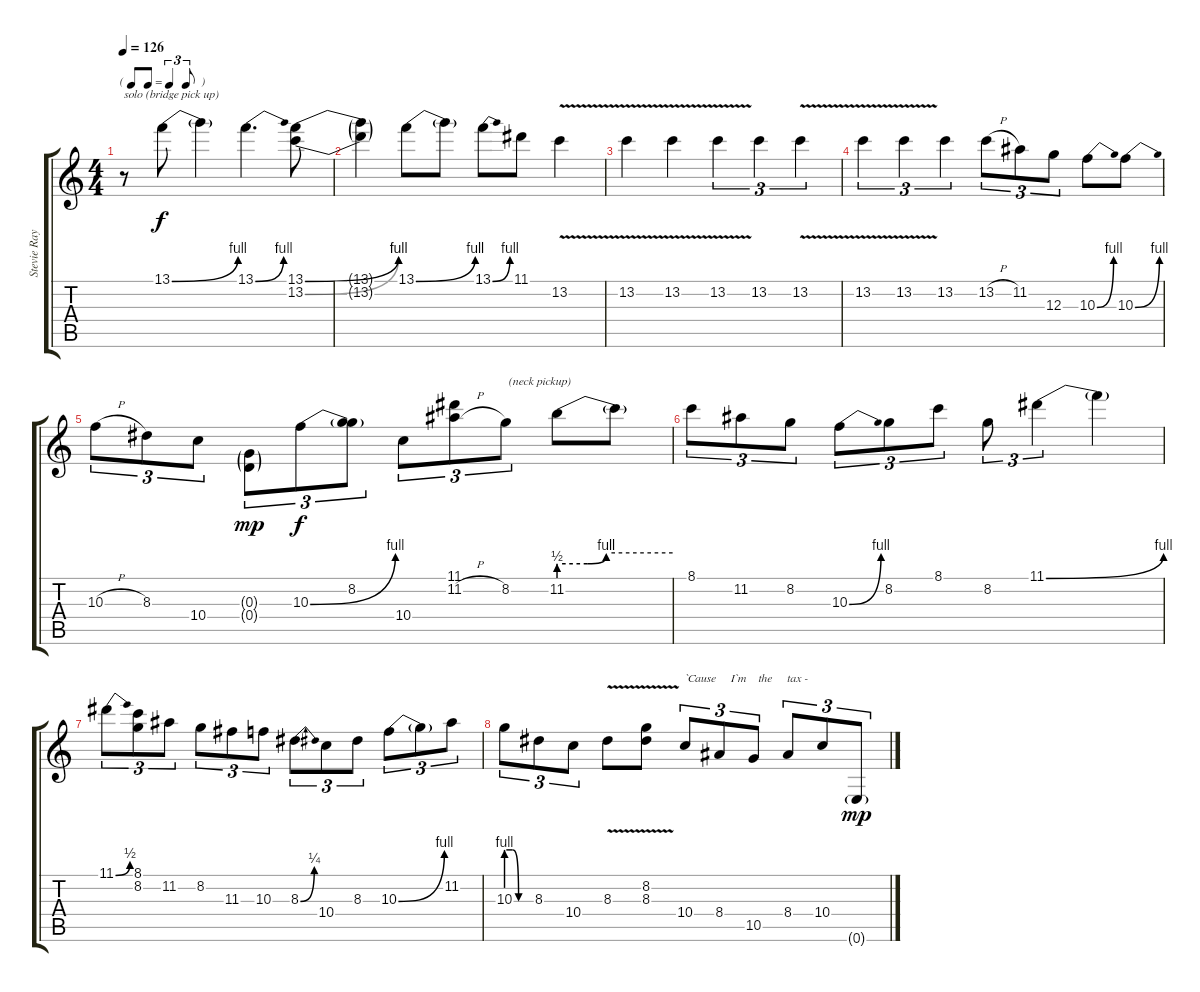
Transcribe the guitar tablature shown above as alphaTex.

\track ("Stevie Ray Vaughan" "Stevie Ray") {instrument distortionguitar}
\staff {score tabs}
\tuning (E4 B3 G3 D3 A2 E2) {hide}
\ts (4 4)
\tf triplet8th
\tempo 126
\clef g2
\ks c
r.8{txt "solo (bridge pick up)" dy f} 13.1{be (bend 0 0 60 4)}.8 13.1{t}.4 13.1{be (bend 0 0 60 4)}.4{d} (13.1{be (bend 0 0 60 4)} 13.2{be (bend 0 0 60 4)}).8 |
(13.1{t} 13.2{t}).4 13.1{be (bend 0 0 60 4)}.8 13.1{t}.8 13.1{be (bend 0 0 60 4)}.8 11.1.8 13.2{v}.4 |
13.2{v}.4 13.2{v}.4 13.2{v}.4{tu (3 2)} 13.2.4{tu (3 2)} 13.2{v}.4{tu (3 2)} |
13.2{v}.4{tu (3 2)} 13.2{v}.4{tu (3 2)} 13.2.4{tu (3 2)} 13.2{h}.8{tu (3 2)} 11.2.8{tu (3 2)} 12.3.8{tu (3 2)} 10.3{be (bend 0 0 60 4)}.8 10.3{be (bend 0 0 60 4)}.8 |
10.3{h}.8{tu (3 2)} 8.3.8{tu (3 2)} 10.4.8{tu (3 2)} (0.3{g} 0.4{g}).8{tu (3 2) dy mp} 10.3{be (bend 0 0 60 4)}.8{tu (3 2) dy f} (8.2 10.3{t}).8{tu (3 2)} 10.4.8{tu (3 2)} (11.1 11.2{h}).8{tu (3 2)} 8.2.8{tu (3 2) txt " (neck pickup)"} 11.2{be (custom 0 2 15 2 25 4 60 4)}.8 11.2{t}.8 |
8.1.8{tu (3 2)} 11.2.8{tu (3 2)} 8.2.8{tu (3 2)} 10.3{be (bend 0 0 60 4)}.8{tu (3 2)} 8.2.8{tu (3 2)} 8.1.8{tu (3 2)} 8.2.8{tu (3 2)} 11.1{be (bend 0 0 60 4)}.4{tu (3 2)} 11.1{t}.4 |
11.1{be (bend 0 0 60 2)}.8{tu (3 2)} (8.1 8.2).8{tu (3 2)} 11.2.8{tu (3 2)} 8.2.8{tu (3 2)} 11.3.8{tu (3 2)} 10.3.8{tu (3 2)} 8.3{be (bend 0 0 60 1)}.8{tu (3 2)} 10.4.8{tu (3 2)} 8.3.8{tu (3 2)} 10.3{be (bend 0 0 60 4)}.8{tu (3 2)} 10.3{t}.8{tu (3 2)} 11.2.8{tu (3 2)} |
10.3{be (custom 0 4 15 4 30 0 60 0)}.8{tu (3 2)} 8.3.8{tu (3 2)} 10.4.8{tu (3 2)} 8.3{v}.8 (8.2{v} 8.3{v}).8 10.4.8{tu (3 2) txt "`Cause     I`m    the     tax -"} 8.4.8{tu (3 2)} 10.5.8{tu (3 2)} 8.4.8{tu (3 2)} 10.4.8{tu (3 2)} 0.6{g}.8{tu (3 2) dy mp}
